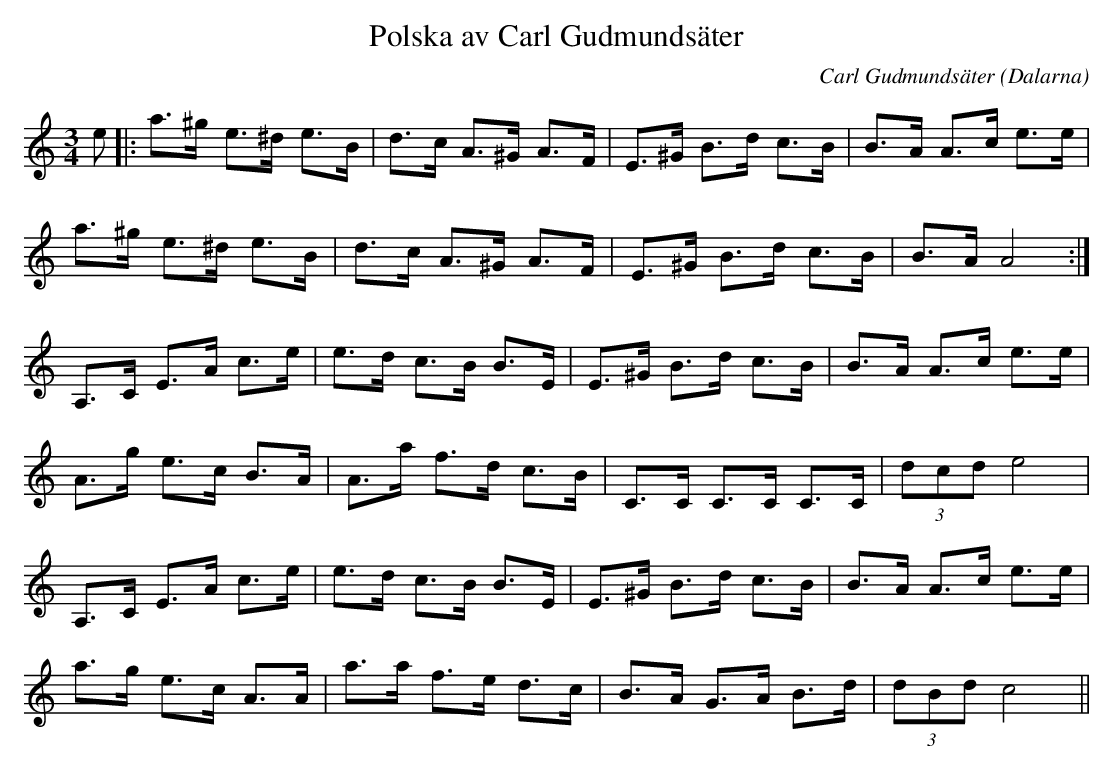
X:1
T:Polska av Carl Gudmundsäter
C:Carl Gudmundsäter
O:Dalarna
M:3/4
L:1/8
K:Am
e|:a>^g e>^d e>B|d>c A>^G A>F|E>^G B>d c>B|B>A A>c e>e|
a>^g e>^d e>B|d>c A>^G A>F|E>^G B>d c>B|B>A A4:|
A,>C E>A c>e|e>d c>B B>E|E>^G B>d c>B|B>A A>c e>e|
A>g e>c B>A|A>a f>d c>B|C>C C>C C>C|(3 dcd e4|
A,>C E>A c>e|e>d c>B B>E|E>^G B>d c>B|B>A A>c e>e|
a>g e>c A>A|a>a f>e d>c|B>A G>A B>d|(3 dBd c4||
